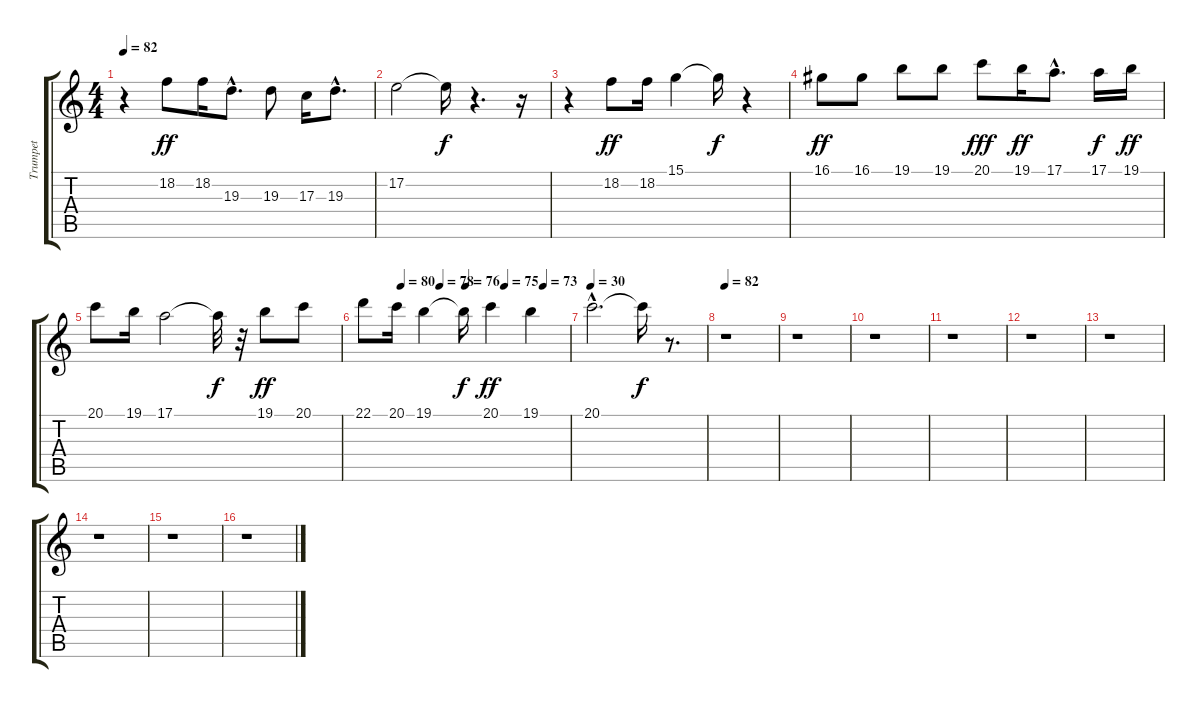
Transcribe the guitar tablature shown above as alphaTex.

\track ("Trumpet" "Trumpet") {instrument trumpet}
\staff {score tabs}
\tuning (E4 B3 G3 D3 A2 E2) {hide}
\ts (4 4)
\tempo 82
\clef g2
\ks c
r.4{dy ff} 18.2.8 18.2.16 19.3{hac}.8{d} 19.3.8 17.3.16 19.3{hac}.8{d} |
17.2.2 17.2{t}.16{dy f} r.4{d} r.16 |
r.4 18.2.8{dy ff} 18.2.16 15.1.4 15.1{t}.16{dy f} r.4 |
16.1.8{dy ff} 16.1.8 19.1.8 19.1.8 20.1.8{dy fff} 19.1.16{dy ff} 17.1{hac}.8{d} 17.1.16{dy f} 19.1.16{dy ff} |
20.1.8 19.1.16 17.1.2 17.1{t}.32{dy f} r.32 19.1.8{dy ff} 20.1.8 |
\tempo (80 0.1875)
\tempo (78 0.375)
\tempo (76 0.5)
\tempo (75 0.6875)
\tempo (73 0.875)
22.1.8 20.1.16 19.1.4 19.1{t}.16{dy f} 20.1.4{dy ff} 19.1.4 |
\tempo 30
20.1{hac}.2{d} 20.1{t}.16{dy f} r.8{d} |
\tempo 82
r.1 |
r.1 |
r.1 |
r.1 |
r.1 |
r.1 |
r.1 |
r.1 |
r.1
